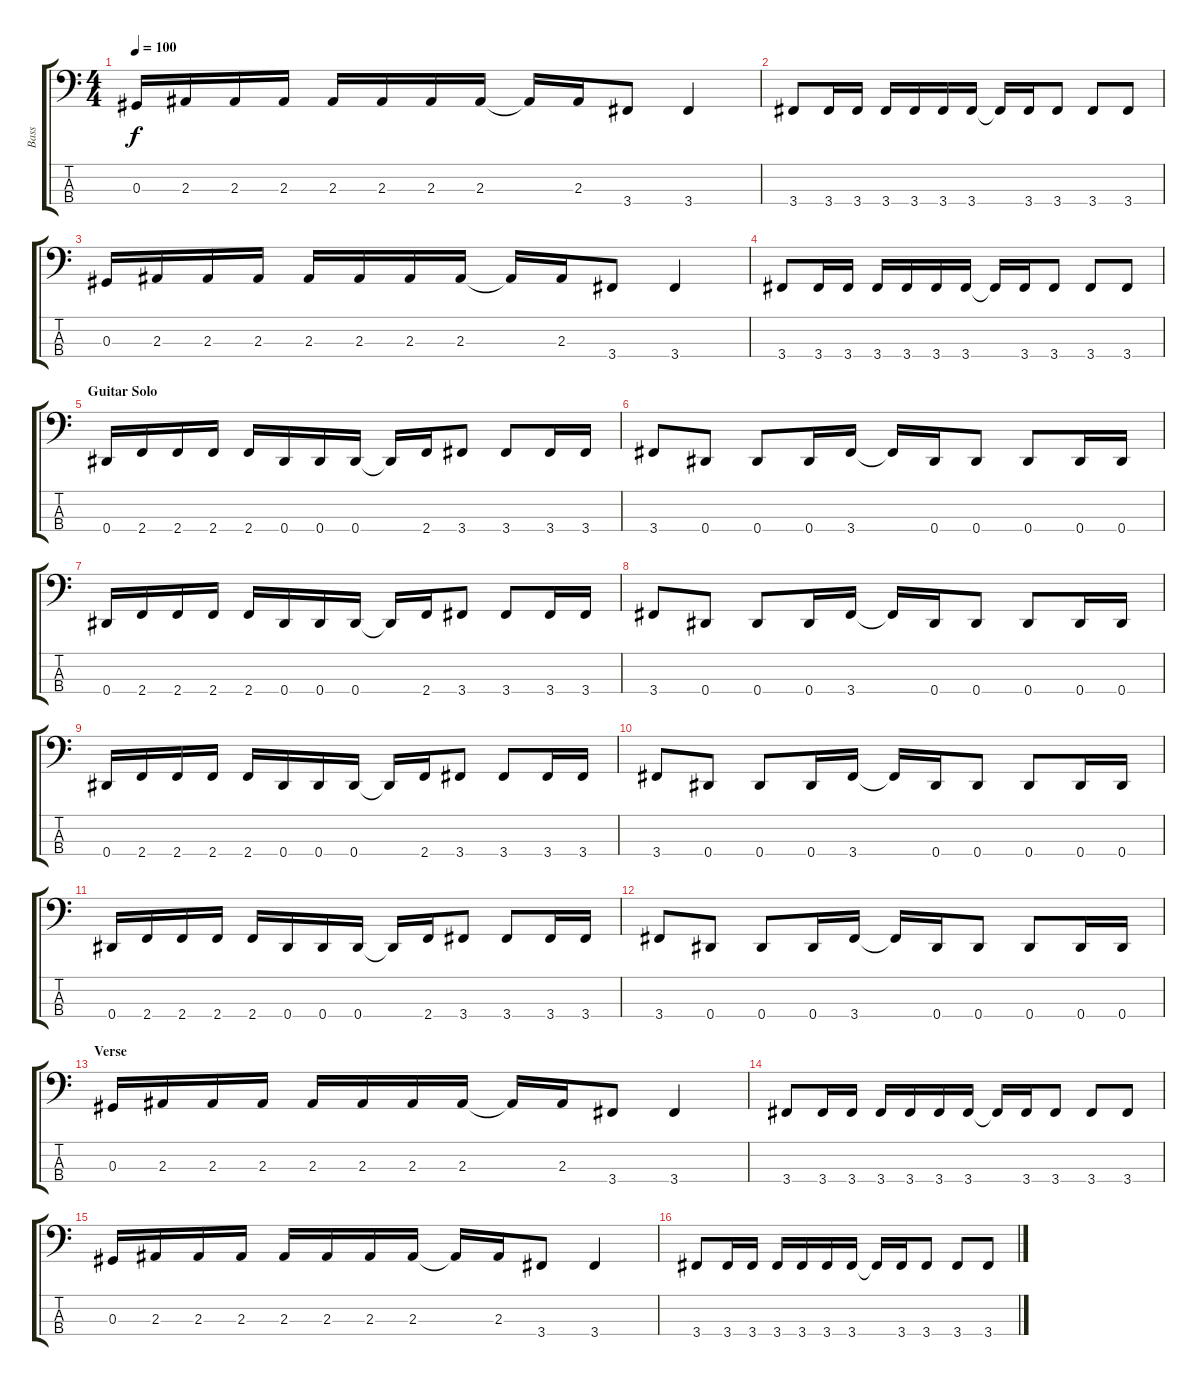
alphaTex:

\track ("Bass" "Bass") {instrument electricbasspick}
\staff {score tabs}
\tuning (Gb2 Db2 Ab1 Eb1) {hide}
\ts (4 4)
\tempo 100
\clef f4
\ks c
0.3.16{dy f} 2.3.16 2.3.16 2.3.16 2.3.16 2.3.16 2.3.16 2.3.16 2.3{t}.16 2.3.16 3.4.8 3.4.4 |
3.4.8 3.4.16 3.4.16 3.4.16 3.4.16 3.4.16 3.4.16 3.4{t}.16 3.4.16 3.4.8 3.4.8 3.4.8 |
0.3.16 2.3.16 2.3.16 2.3.16 2.3.16 2.3.16 2.3.16 2.3.16 2.3{t}.16 2.3.16 3.4.8 3.4.4 |
3.4.8 3.4.16 3.4.16 3.4.16 3.4.16 3.4.16 3.4.16 3.4{t}.16 3.4.16 3.4.8 3.4.8 3.4.8 |
\section ("" "Guitar Solo")
0.4.16 2.4.16 2.4.16 2.4.16 2.4.16 0.4.16 0.4.16 0.4.16 0.4{t}.16 2.4.16 3.4.8 3.4.8 3.4.16 3.4.16 |
3.4.8 0.4.8 0.4.8 0.4.16 3.4.16 3.4{t}.16 0.4.16 0.4.8 0.4.8 0.4.16 0.4.16 |
0.4.16 2.4.16 2.4.16 2.4.16 2.4.16 0.4.16 0.4.16 0.4.16 0.4{t}.16 2.4.16 3.4.8 3.4.8 3.4.16 3.4.16 |
3.4.8 0.4.8 0.4.8 0.4.16 3.4.16 3.4{t}.16 0.4.16 0.4.8 0.4.8 0.4.16 0.4.16 |
0.4.16 2.4.16 2.4.16 2.4.16 2.4.16 0.4.16 0.4.16 0.4.16 0.4{t}.16 2.4.16 3.4.8 3.4.8 3.4.16 3.4.16 |
3.4.8 0.4.8 0.4.8 0.4.16 3.4.16 3.4{t}.16 0.4.16 0.4.8 0.4.8 0.4.16 0.4.16 |
0.4.16 2.4.16 2.4.16 2.4.16 2.4.16 0.4.16 0.4.16 0.4.16 0.4{t}.16 2.4.16 3.4.8 3.4.8 3.4.16 3.4.16 |
3.4.8 0.4.8 0.4.8 0.4.16 3.4.16 3.4{t}.16 0.4.16 0.4.8 0.4.8 0.4.16 0.4.16 |
\section ("" "Verse")
0.3.16 2.3.16 2.3.16 2.3.16 2.3.16 2.3.16 2.3.16 2.3.16 2.3{t}.16 2.3.16 3.4.8 3.4.4 |
3.4.8 3.4.16 3.4.16 3.4.16 3.4.16 3.4.16 3.4.16 3.4{t}.16 3.4.16 3.4.8 3.4.8 3.4.8 |
0.3.16 2.3.16 2.3.16 2.3.16 2.3.16 2.3.16 2.3.16 2.3.16 2.3{t}.16 2.3.16 3.4.8 3.4.4 |
3.4.8 3.4.16 3.4.16 3.4.16 3.4.16 3.4.16 3.4.16 3.4{t}.16 3.4.16 3.4.8 3.4.8 3.4.8
